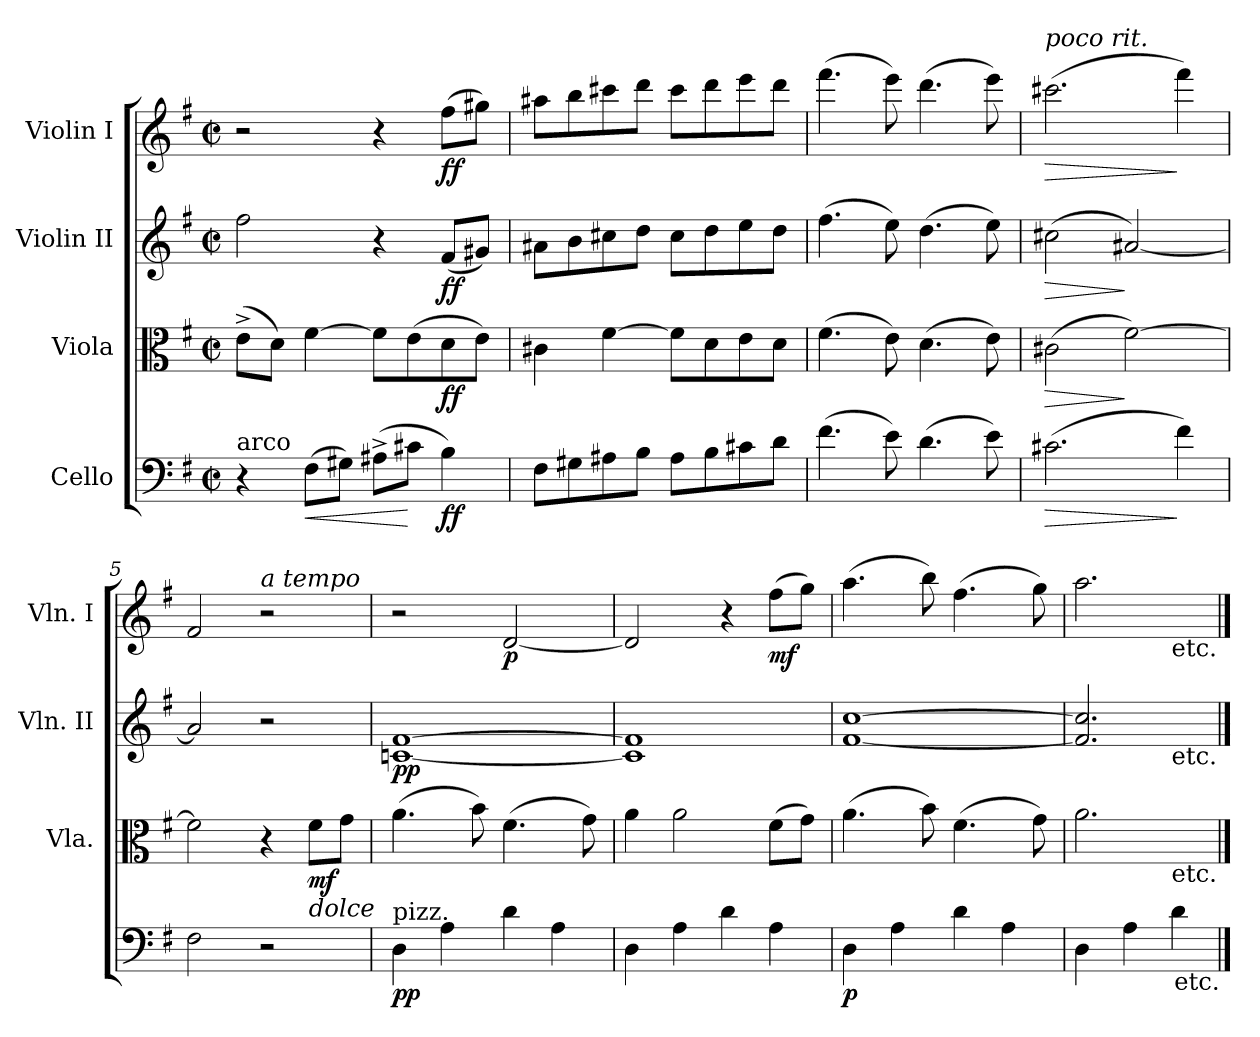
**kern	**dynam	**kern	**dynam	**kern	**dynam	**kern	**dynam
*part4	*part4	*part3	*part3	*part2	*part2	*part1	*part1
*staff4	*staff4	*staff3	*staff3	*staff2	*staff2	*staff1	*staff1
*I"Cello	*	*I"Viola	*	*I"Violin II	*	*I"Violin I	*
*	*	*I'Vla.	*	*I'Vln. II	*	*I'Vln. I	*
*clefF4	*	*clefC3	*	*clefG2	*	*clefG2	*
*k[f#]	*	*k[f#]	*	*k[f#]	*	*k[f#]	*
*G:	*	*G:	*	*G:	*	*G:	*
*M2/2	*	*M2/2	*	*M2/2	*	*M2/2	*
*met(c|)	*	*met(c|)	*	*met(c|)	*	*met(c|)	*
=1	=1	=1	=1	=1	=1	=1	=1
!LO:TX:a:t=arco	!	!	!	!	!	!	!
4r	.	(>8e^>\L	.	2ff#\	.	2r	.
.	.	8d\J)	.	.	.	.	.
!	!LO:HP:b	!	!	!	!	!	!
(>8F#\L	<	[4f#\	.	.	.	.	.
8G#X\J)	.	.	.	.	.	.	.
(>8A#X^>\L	.	8f#\L]	.	4r	.	4r	.
8c#X\J	[	(>8e\	.	.	.	.	.
!	!LO:DY:b	!	!LO:DY:b	!	!LO:DY:b	!	!LO:DY:b
4B\)	ff	8d\	ff	(<8f#/L	ff	(>8ff#\L	ff
.	.	8e\J)	.	8g#X/J)	.	8gg#X\J)	.
=2	=2	=2	=2	=2	=2	=2	=2
8F#\L	.	4c#X\	.	8a#X\L	.	8aa#X\L	.
8G#X\	.	.	.	8b\	.	8bb\	.
8A#X\	.	[4f#\	.	8cc#X\	.	8ccc#X\	.
8B\J	.	.	.	8dd\J	.	8ddd\J	.
8A#\L	.	8f#\L]	.	8cc#\L	.	8ccc#\L	.
8B\	.	8d\	.	8dd\	.	8ddd\	.
8c#X\	.	8e\	.	8ee\	.	8eee\	.
8d\J	.	8d\J	.	8dd\J	.	8ddd\J	.
=3	=3	=3	=3	=3	=3	=3	=3
(>4.f#\	.	(>4.f#\	.	(>4.ff#\	.	(>4.fff#\	.
8e\)	.	8e\)	.	8ee\)	.	8eee\)	.
(>4.d\	.	(>4.d\	.	(>4.dd\	.	(>4.ddd\	.
8e\)	.	8e\)	.	8ee\)	.	8eee\)	.
!!LO:LB:g=z
=4	=4	=4	=4	=4	=4	=4	=4
!	!	!	!	!	!	!LO:TX:a:i:t=poco rit.	!
!	!LO:HP:b	!	!LO:HP:b	!	!LO:HP:b	!	!LO:HP:b
(>2.c#X\	>	(>2c#X\	>	(>2cc#X\	>	(>2.ccc#X\	>
.	.	[2f#\)	]	[2a#X/)	]	.	.
4f#\)	]	.	.	.	.	4fff#\)	]
=5	=5	=5	=5	=5	=5	=5	=5
2F#\	.	2f#\]	.	2a#/]	.	2f#/	.
!	!	!	!	!	!	!LO:TX:a:i:t=a tempo	!
2r	.	4r	.	2r	.	2r	.
!	!	!LO:TX:b:i:t=dolce	!	!	!	!	!
!	!	!	!LO:DY:b	!	!	!	!
.	.	8f#\L	mf	.	.	.	.
.	.	8g\J	.	.	.	.	.
=6	=6	=6	=6	=6	=6	=6	=6
!LO:TX:a:t=pizz.	!	!	!	!	!	!	!
!	!LO:DY:b	!	!	!	!LO:DY:b	!	!
4D\	pp	(>4.a\	.	[1cn [1f#	pp	2r	.
4A\	.	.	.	.	.	.	.
.	.	8b\)	.	.	.	.	.
!	!	!	!	!	!	!	!LO:DY:b
4d\	.	(>4.f#\	.	.	.	[2d/	p
4A\	.	.	.	.	.	.	.
.	.	8g\)	.	.	.	.	.
=7	=7	=7	=7	=7	=7	=7	=7
4D\	.	4a\	.	1c] 1f#]	.	2d/]	.
4A\	.	2a\	.	.	.	.	.
4d\	.	.	.	.	.	4r	.
!	!	!	!	!	!	!	!LO:DY:b
4A\	.	(>8f#\L	.	.	.	(>8ff#\L	mf
.	.	8g\J)	.	.	.	8gg\J)	.
=8	=8	=8	=8	=8	=8	=8	=8
!	!LO:DY:b	!	!	!	!	!	!
4D\	p	(>4.a\	.	[1f# [1cc	.	(>4.aa\	.
4A\	.	.	.	.	.	.	.
.	.	8b\)	.	.	.	8bb\)	.
4d\	.	(>4.f#\	.	.	.	(>4.ff#\	.
4A\	.	.	.	.	.	.	.
.	.	8g\)	.	.	.	8gg\)	.
=9	=9	=9	=9	=9	=9	=9	=9
4D\	.	2.a\	.	2.f#/] 2.cc/]	.	2.aa\	.
4A\	.	.	.	.	.	.	.
4d\	.	.	.	.	.	.	.
!	!	!	!	!	!	!LO:TX:b:t=etc.	!
!	!	!	!	!LO:TX:b:t=etc.	!	!	!
!	!	!LO:TX:b:t=etc.	!	!	!	!	!
!LO:TX:b:t=etc.	!	!	!	!	!	!	!
==	==	==	==	==	==	==	==
*-	*-	*-	*-	*-	*-	*-	*-
